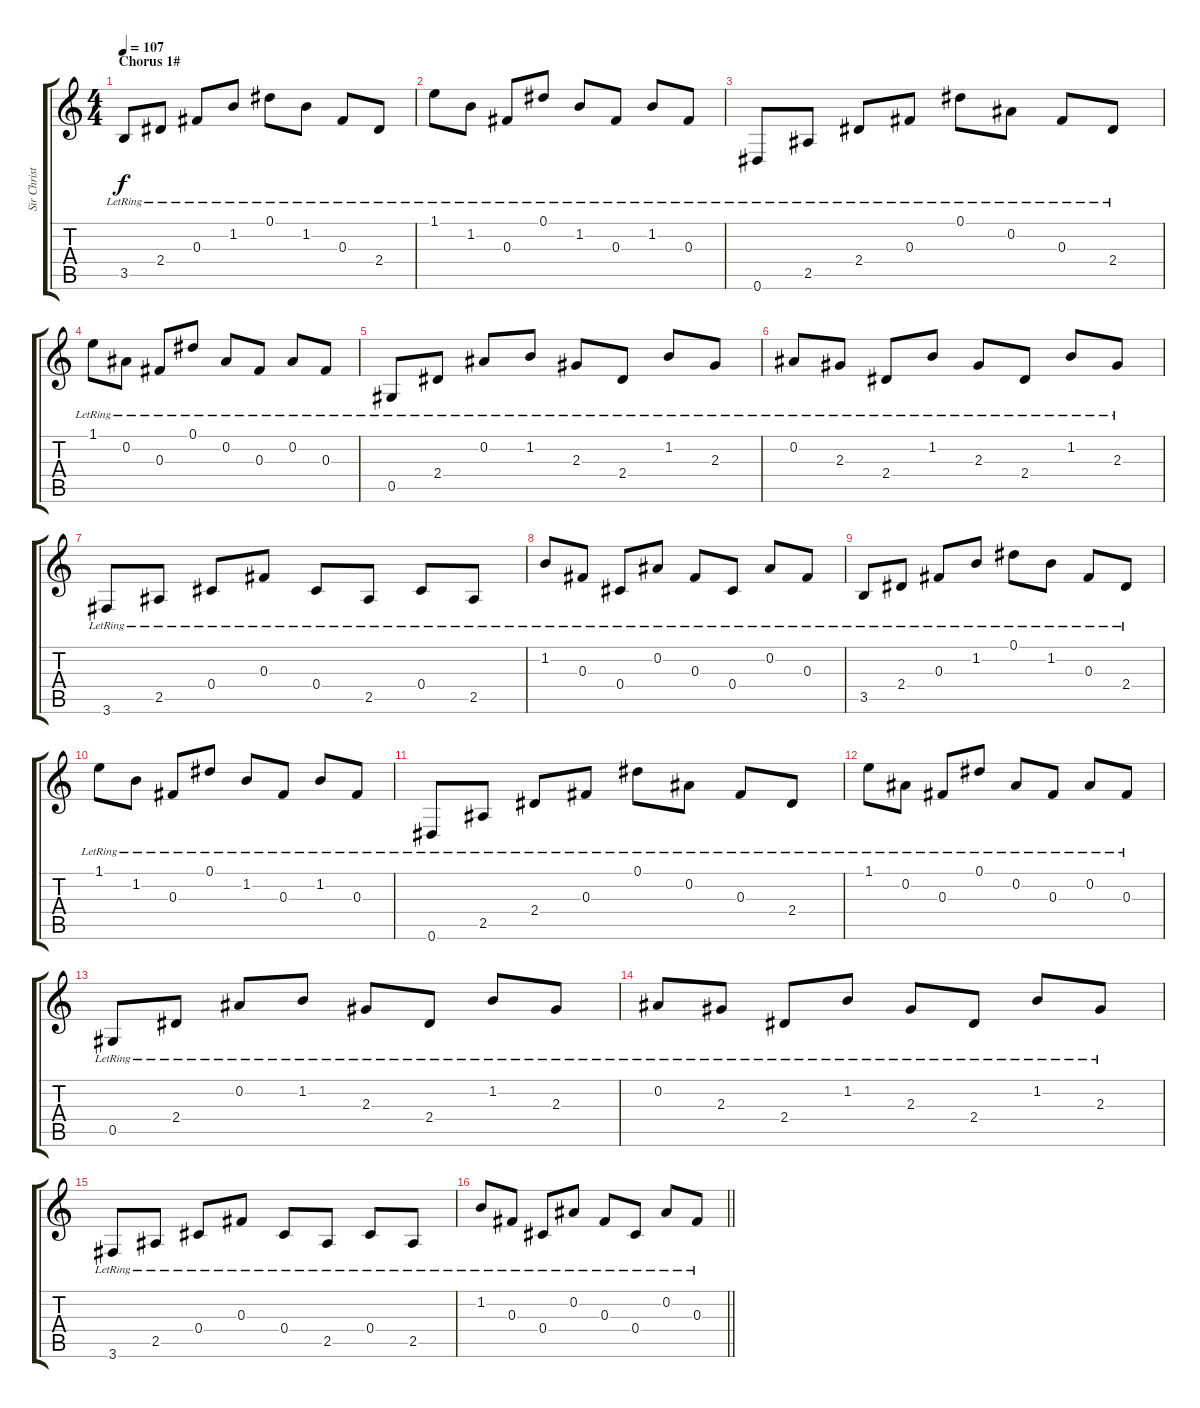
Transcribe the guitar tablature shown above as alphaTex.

\track ("Sir Christus 1#" "Sir Christ") {instrument electricguitarclean}
\staff {score tabs}
\tuning (Eb4 Bb3 Gb3 Db3 Ab2 Eb2) {hide}
\ts (4 4)
\section ("" "Chorus 1#")
\tempo 107
\clef g2
\ks c
3.5{lr}.8{dy f} 2.4{lr}.8 0.3{lr}.8 1.2{lr}.8 0.1{lr}.8 1.2{lr}.8 0.3{lr}.8 2.4{lr}.8 |
1.1{lr}.8 1.2{lr}.8 0.3{lr}.8 0.1{lr}.8 1.2{lr}.8 0.3{lr}.8 1.2{lr}.8 0.3{lr}.8 |
0.6{lr}.8 2.5{lr}.8 2.4{lr}.8 0.3{lr}.8 0.1{lr}.8 0.2{lr}.8 0.3{lr}.8 2.4{lr}.8 |
1.1{lr}.8 0.2{lr}.8 0.3{lr}.8 0.1{lr}.8 0.2{lr}.8 0.3{lr}.8 0.2{lr}.8 0.3{lr}.8 |
0.5{lr}.8 2.4{lr}.8 0.2{lr}.8 1.2{lr}.8 2.3{lr}.8 2.4{lr}.8 1.2{lr}.8 2.3{lr}.8 |
0.2{lr}.8 2.3{lr}.8 2.4{lr}.8 1.2{lr}.8 2.3{lr}.8 2.4{lr}.8 1.2{lr}.8 2.3{lr}.8 |
3.6{lr}.8 2.5{lr}.8 0.4{lr}.8 0.3{lr}.8 0.4{lr}.8 2.5{lr}.8 0.4{lr}.8 2.5{lr}.8 |
1.2{lr}.8 0.3{lr}.8 0.4{lr}.8 0.2{lr}.8 0.3{lr}.8 0.4{lr}.8 0.2{lr}.8 0.3{lr}.8 |
3.5{lr}.8 2.4{lr}.8 0.3{lr}.8 1.2{lr}.8 0.1{lr}.8 1.2{lr}.8 0.3{lr}.8 2.4{lr}.8 |
1.1{lr}.8 1.2{lr}.8 0.3{lr}.8 0.1{lr}.8 1.2{lr}.8 0.3{lr}.8 1.2{lr}.8 0.3{lr}.8 |
0.6{lr}.8 2.5{lr}.8 2.4{lr}.8 0.3{lr}.8 0.1{lr}.8 0.2{lr}.8 0.3{lr}.8 2.4{lr}.8 |
1.1{lr}.8 0.2{lr}.8 0.3{lr}.8 0.1{lr}.8 0.2{lr}.8 0.3{lr}.8 0.2{lr}.8 0.3{lr}.8 |
0.5{lr}.8 2.4{lr}.8 0.2{lr}.8 1.2{lr}.8 2.3{lr}.8 2.4{lr}.8 1.2{lr}.8 2.3{lr}.8 |
0.2{lr}.8 2.3{lr}.8 2.4{lr}.8 1.2{lr}.8 2.3{lr}.8 2.4{lr}.8 1.2{lr}.8 2.3{lr}.8 |
3.6{lr}.8 2.5{lr}.8 0.4{lr}.8 0.3{lr}.8 0.4{lr}.8 2.5{lr}.8 0.4{lr}.8 2.5{lr}.8 |
\barLineRight lightlight
1.2{lr}.8 0.3{lr}.8 0.4{lr}.8 0.2{lr}.8 0.3{lr}.8 0.4{lr}.8 0.2{lr}.8 0.3{lr}.8
